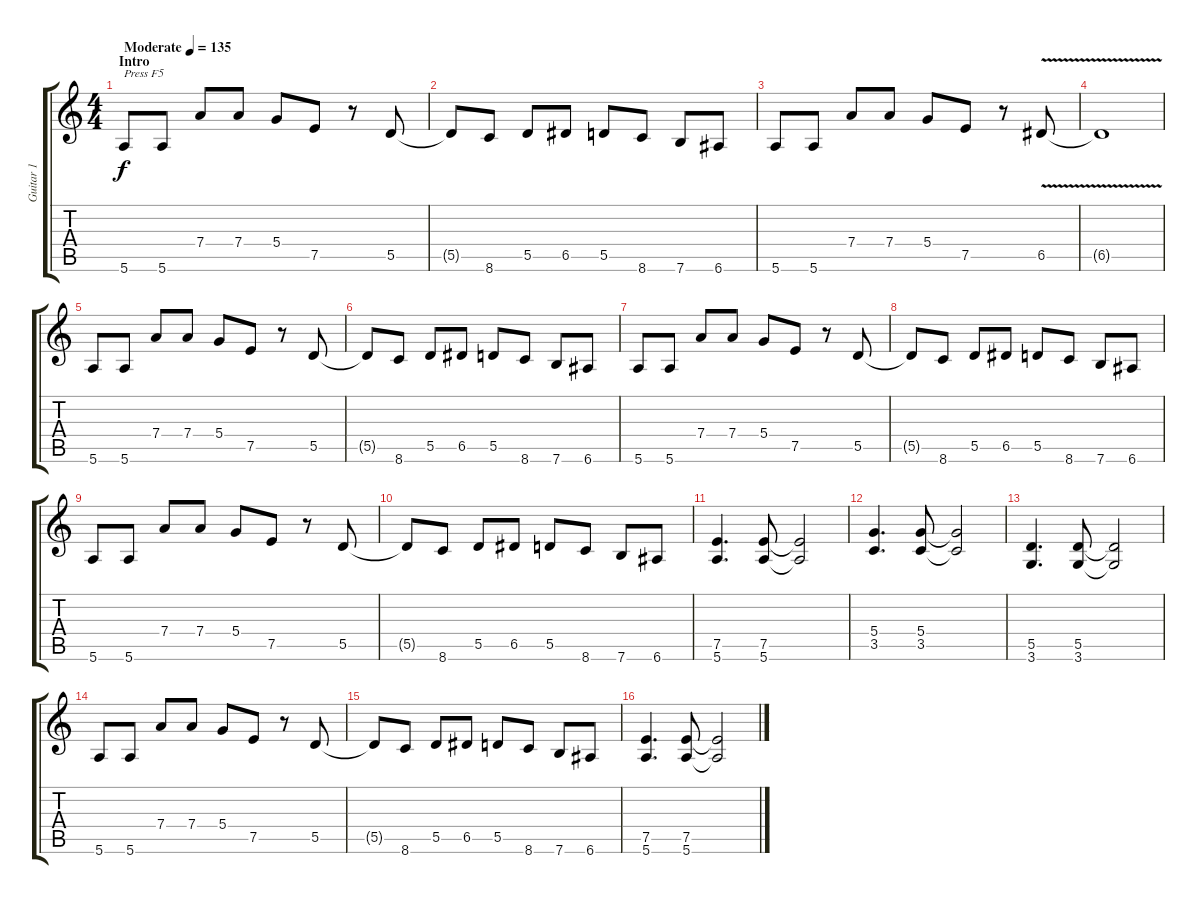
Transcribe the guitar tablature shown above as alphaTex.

\track ("Guitar 1" "Guitar 1") {instrument overdrivenguitar}
\staff {score tabs}
\tuning (E4 B3 G3 D3 A2 E2) {hide}
\ts (4 4)
\section ("" "Intro")
\tempo (135 "Moderate")
\clef g2
\ks c
5.6.8{txt "Press F5" dy f instrument overdrivenguitar} 5.6.8 7.4.8 7.4.8 5.4.8 7.5.8 r.8 5.5.8 |
5.5{t}.8 8.6.8 5.5.8 6.5.8 5.5.8 8.6.8 7.6.8 6.6.8 |
5.6.8 5.6.8 7.4.8 7.4.8 5.4.8 7.5.8 r.8 6.5{v}.8 |
6.5{t}.1 |
5.6.8 5.6.8 7.4.8 7.4.8 5.4.8 7.5.8 r.8 5.5.8 |
5.5{t}.8 8.6.8 5.5.8 6.5.8 5.5.8 8.6.8 7.6.8 6.6.8 |
5.6.8 5.6.8 7.4.8 7.4.8 5.4.8 7.5.8 r.8 5.5.8 |
5.5{t}.8 8.6.8 5.5.8 6.5.8 5.5.8 8.6.8 7.6.8 6.6.8 |
5.6.8 5.6.8 7.4.8 7.4.8 5.4.8 7.5.8 r.8 5.5.8 |
5.5{t}.8 8.6.8 5.5.8 6.5.8 5.5.8 8.6.8 7.6.8 6.6.8 |
(7.5 5.6).4{d} (7.5 5.6).8 (7.5{t} 5.6{t}).2 |
(5.4 3.5).4{d} (5.4 3.5).8 (5.4{t} 3.5{t}).2 |
(5.5 3.6).4{d} (5.5 3.6).8 (5.5{t} 3.6{t}).2 |
5.6.8 5.6.8 7.4.8 7.4.8 5.4.8 7.5.8 r.8 5.5.8 |
5.5{t}.8 8.6.8 5.5.8 6.5.8 5.5.8 8.6.8 7.6.8 6.6.8 |
(7.5 5.6).4{d} (7.5 5.6).8 (7.5{t} 5.6{t}).2
